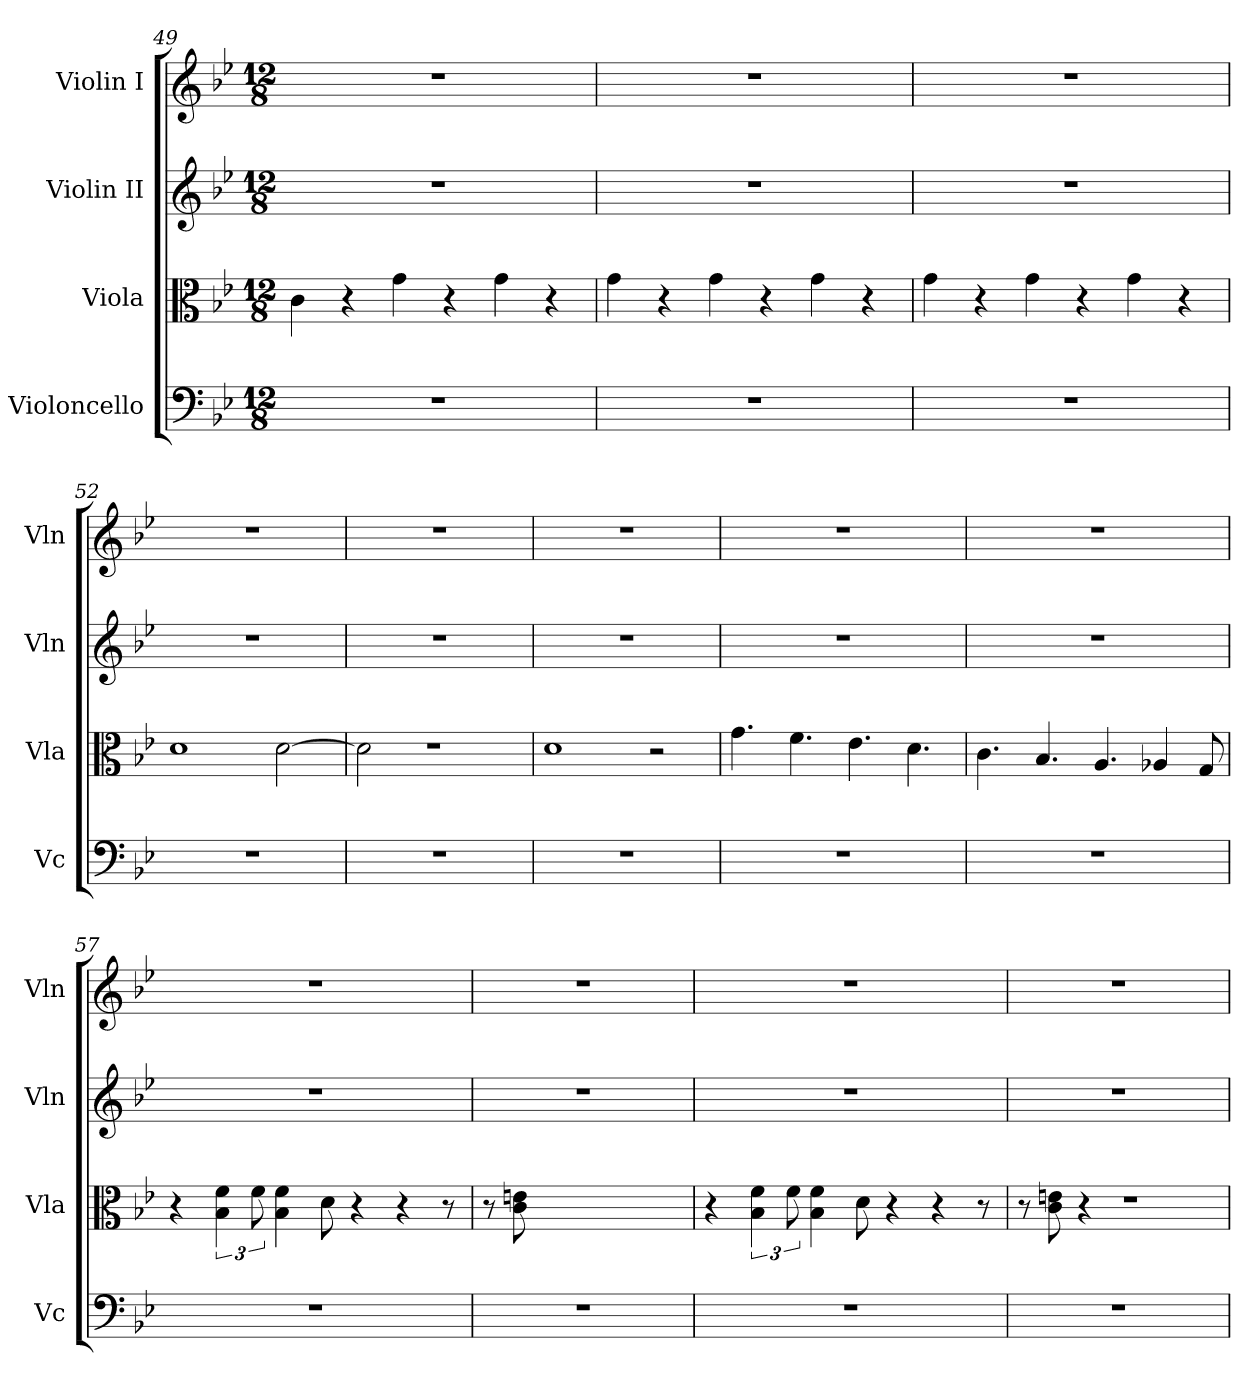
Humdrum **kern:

**kern	**kern	**kern	**kern
*part4	*part3	*part2	*part1
*staff4	*staff3	*staff2	*staff1
*I"Violoncello	*I"Viola	*I"Violin II	*I"Violin I
*I'Vc	*I'Vla	*I'Vln	*I'Vln
*clefF4	*clefC3	*clefG2	*clefG2
*k[b-e-]	*k[b-e-]	*k[b-e-]	*k[b-e-]
*M12/8	*M12/8	*M12/8	*M12/8
=49	=49	=49	=49
1.r	4c\	1.r	1.r
.	4r	.	.
.	4g\	.	.
.	4r	.	.
.	4g\	.	.
.	4r	.	.
=50	=50	=50	=50
1.r	4g\	1.r	1.r
.	4r	.	.
.	4g\	.	.
.	4r	.	.
.	4g\	.	.
.	4r	.	.
=51	=51	=51	=51
1.r	4g\	1.r	1.r
.	4r	.	.
.	4g\	.	.
.	4r	.	.
.	4g\	.	.
.	4r	.	.
=52	=52	=52	=52
1.r	1d	1.r	1.r
.	[2d\	.	.
=53	=53	=53	=53
1.r	2d\]	1.r	1.r
.	1r	.	.
=54	=54	=54	=54
1.r	1d	1.r	1.r
.	2r	.	.
!!LO:PB:g=z
=55	=55	=55	=55
1.r	4.g\	1.r	1.r
.	4.f\	.	.
.	4.e-\	.	.
.	4.d\	.	.
=56	=56	=56	=56
1.r	4.c\	1.r	1.r
.	4.B-/	.	.
.	4.A/	.	.
.	4A-X/	.	.
.	8G/	.	.
=57	=57	=57	=57
1.r	4r	1.r	1.r
.	6B-\ 6f\	.	.
.	12f\	.	.
.	4B-\ 4f\	.	.
.	8d\	.	.
.	4r	.	.
.	4r	.	.
.	8r	.	.
=58	=58	=58	=58
1.r	8r	1.r	1.r
.	8c\ 8en\	.	.
.	4ryy	.	.
.	1ryy	.	.
=59	=59	=59	=59
1.r	4r	1.r	1.r
.	6B-\ 6f\	.	.
.	12f\	.	.
.	4B-\ 4f\	.	.
.	8d\	.	.
.	4r	.	.
.	4r	.	.
.	8r	.	.
=60	=60	=60	=60
1.r	8r	1.r	1.r
.	8c\ 8en\	.	.
.	4r	.	.
.	1r	.	.
=	=	=	=
*-	*-	*-	*-
